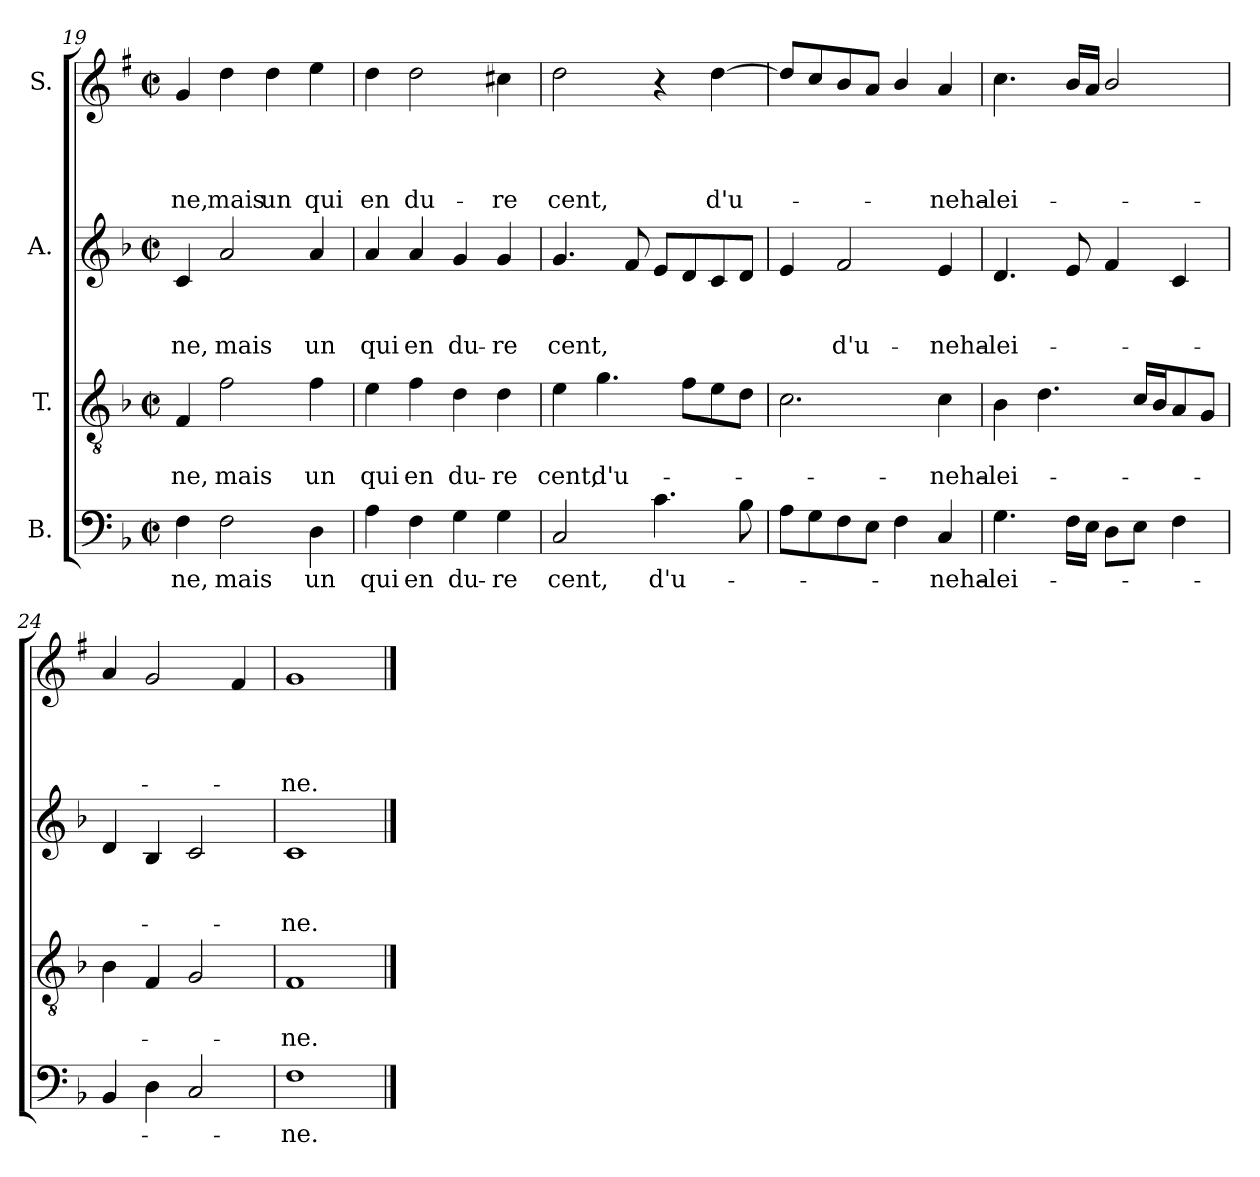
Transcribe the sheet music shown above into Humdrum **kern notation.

**kern	**text	**kern	**text	**text	**kern	**text	**text	**text	**kern	**text	**text	**text	**text
*part4	*part4	*part3	*part3	*part3	*part2	*part2	*part2	*part2	*part1	*part1	*part1	*part1	*part1
*staff4	*staff4	*staff3	*staff3	*staff3	*staff2	*staff2	*staff2	*staff2	*staff1	*staff1	*staff1	*staff1	*staff1
*I"B.	*	*I"T.	*	*	*I"A.	*	*	*	*I"S.	*	*	*	*
*clefF4	*	*clefGv2	*	*	*clefG2	*	*	*	*clefG2	*	*	*	*
*	*	*	*	*	*	*	*	*	*ITrd1c2	*	*	*	*
*k[b-]	*	*k[b-]	*	*	*k[b-]	*	*	*	*k[b-]	*	*	*	*
*F:	*	*F:	*	*	*F:	*	*	*	*F:	*	*	*	*
*M2/2	*	*M2/2	*	*	*M2/2	*	*	*	*M2/2	*	*	*	*
*met(c|)	*	*met(c|)	*	*	*met(c|)	*	*	*	*met(c|)	*	*	*	*
=19	=19	=19	=19	=19	=19	=19	=19	=19	=19	=19	=19	=19	=19
4F\	-ne,	4F/	.	-ne,	4c/	.	.	-ne,	4f/	.	.	.	-ne,
2F\	mais	2f\	.	mais	2a/	.	.	mais	4cc\	.	.	.	mais
.	.	.	.	.	.	.	.	.	4cc\	.	.	.	un
4D\	un	4f\	.	un	4a/	.	.	un	4dd\	.	.	.	qui
=20	=20	=20	=20	=20	=20	=20	=20	=20	=20	=20	=20	=20	=20
4A\	qui	4e\	.	qui	4a/	.	.	qui	4cc\	.	.	.	en
4F\	en	4f\	.	en	4a/	.	.	en	2cc\	.	.	.	du-
4G\	du-	4d\	.	du-	4g/	.	.	du-	.	.	.	.	.
4G\	-re	4d\	.	-re	4g/	.	.	-re	4bn\	.	.	.	-re
!!LO:LB:g=z
=21	=21	=21	=21	=21	=21	=21	=21	=21	=21	=21	=21	=21	=21
2C/	cent,	4e\	.	cent,	4.g/	.	.	cent,	2cc\	.	.	.	cent,
.	.	4.g\	.	d'u-	.	.	.	.	.	.	.	.	.
.	.	.	.	.	8f/	.	.	.	.	.	.	.	.
4.c\	d'u-	.	.	.	8e/L	.	.	.	4r	.	.	.	.
.	.	8f\L	.	.	8d/	.	.	.	.	.	.	.	.
.	.	8e\	.	.	8c/	.	.	.	[4cc\	.	.	.	d'u-
8B-\	.	8d\J	.	.	8d/J	.	.	.	.	.	.	.	.
=22	=22	=22	=22	=22	=22	=22	=22	=22	=22	=22	=22	=22	=22
8A\L	.	2.c\	.	.	4e/	.	.	.	8cc/L]	.	.	.	.
8G\	.	.	.	.	.	.	.	.	8b-/	.	.	.	.
8F\	.	.	.	.	2f/	.	.	d'u-	8a/	.	.	.	.
8E\J	.	.	.	.	.	.	.	.	8g/J	.	.	.	.
4F\	.	.	.	.	.	.	.	.	4a/	.	.	.	.
4C/	-neha-	4c\	.	-neha-	4e/	.	.	-neha-	4g/	.	.	.	-neha-
=23	=23	=23	=23	=23	=23	=23	=23	=23	=23	=23	=23	=23	=23
4.G\	-lei-	4B-\	.	-lei-	4.d/	.	.	-lei-	4.b-\	.	.	.	-lei-
.	.	4.d\	.	.	.	.	.	.	.	.	.	.	.
16F\LL	.	.	.	.	8e/	.	.	.	16a/LL	.	.	.	.
16E\JJ	.	.	.	.	.	.	.	.	16g/JJ	.	.	.	.
8D\L	.	.	.	.	4f/	.	.	.	2a/	.	.	.	.
8E\J	.	16c/LL	.	.	.	.	.	.	.	.	.	.	.
.	.	16B-/J	.	.	.	.	.	.	.	.	.	.	.
4F\	.	8A/	.	.	4c/	.	.	.	.	.	.	.	.
.	.	8G/J	.	.	.	.	.	.	.	.	.	.	.
=24	=24	=24	=24	=24	=24	=24	=24	=24	=24	=24	=24	=24	=24
4BB-/	.	4B-\	.	.	4d/	.	.	.	4g/	.	.	.	.
4D\	.	4F/	.	.	4B-/	.	.	.	2f/	.	.	.	.
2C/	.	2G/	.	.	2c/	.	.	.	.	.	.	.	.
.	.	.	.	.	.	.	.	.	4e/	.	.	.	.
=25	=25	=25	=25	=25	=25	=25	=25	=25	=25	=25	=25	=25	=25
1F	-ne.	1F	.	-ne.	1c	.	.	-ne.	1f	.	.	.	-ne.
==	==	==	==	==	==	==	==	==	==	==	==	==	==
*-	*-	*-	*-	*-	*-	*-	*-	*-	*-	*-	*-	*-	*-
